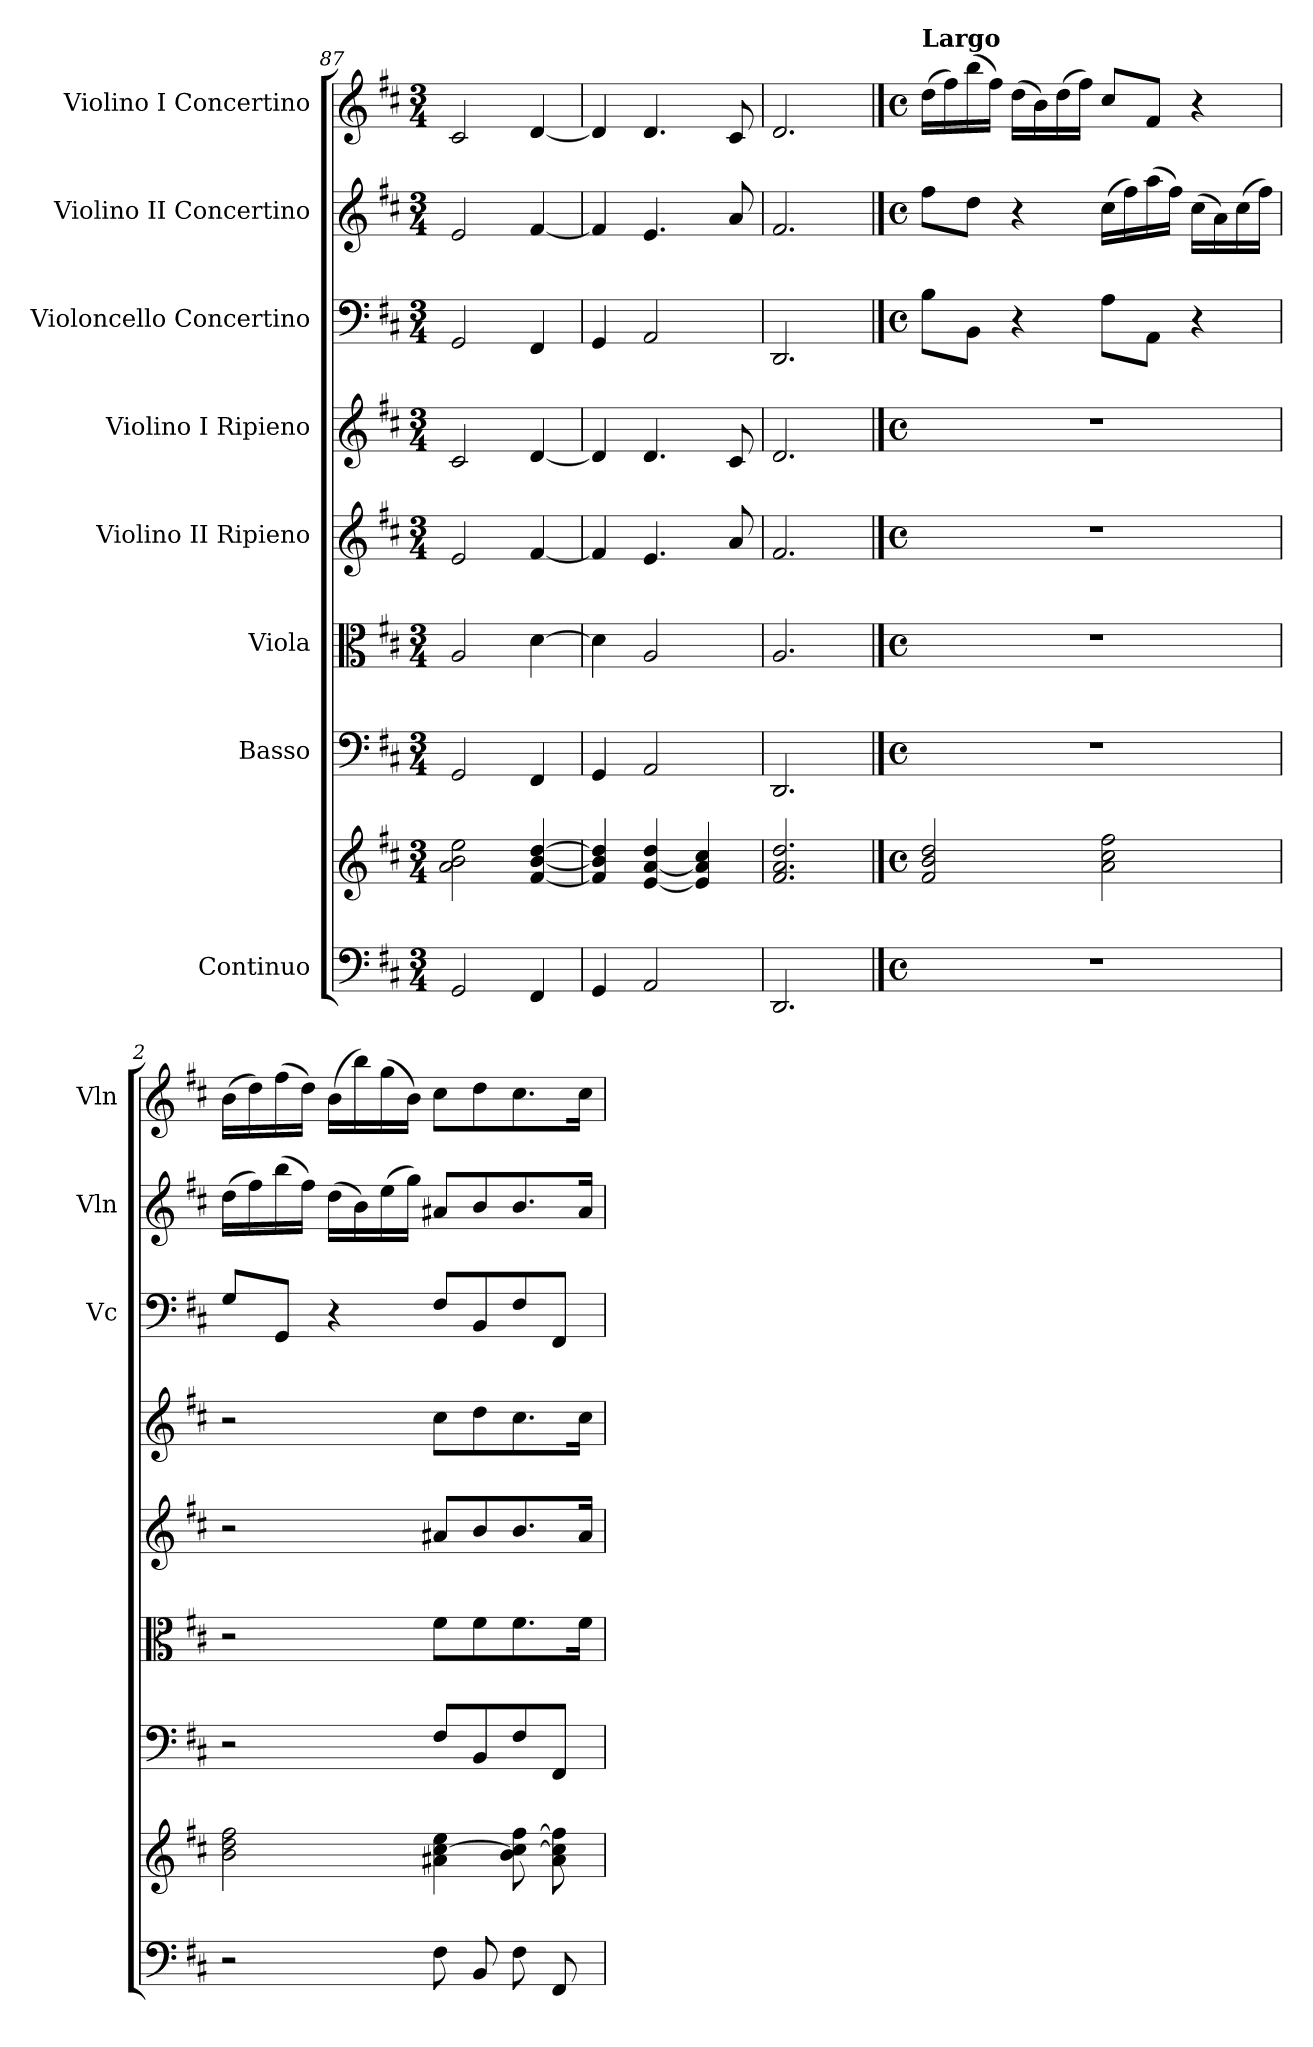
**kern	**kern	**kern	**kern	**kern	**kern	**kern	**kern	**kern
*part8	*part8	*part7	*part6	*part5	*part4	*part3	*part2	*part1
*staff9	*staff8	*staff7	*staff6	*staff5	*staff4	*staff3	*staff2	*staff1
*I"Continuo	*	*I"Basso	*I"Viola	*I"Violino II Ripieno	*I"Violino I Ripieno	*I"Violoncello Concertino	*I"Violino II Concertino	*I"Violino I Concertino
*	*	*	*	*	*	*I'Vc	*I'Vln	*I'Vln
*clefF4	*clefG2	*clefF4	*clefC3	*clefG2	*clefG2	*clefF4	*clefG2	*clefG2
*k[f#c#]	*k[f#c#]	*k[f#c#]	*k[f#c#]	*k[f#c#]	*k[f#c#]	*k[f#c#]	*k[f#c#]	*k[f#c#]
*M3/4	*M3/4	*M3/4	*M3/4	*M3/4	*M3/4	*M3/4	*M3/4	*M3/4
=87	=87	=87	=87	=87	=87	=87	=87	=87
2GG/	2a\ 2b\ 2ee\	2GG/	2A/	2e/	2c#/	2GG/	2e/	2c#/
4FF#/	[4f#/ [4b/ [4dd/	4FF#/	[4d\	[4f#/	[4d/	4FF#/	[4f#/	[4d/
=88	=88	=88	=88	=88	=88	=88	=88	=88
4GG/	4f#/] 4b/] 4dd/]	4GG/	4d\]	4f#/]	4d/]	4GG/	4f#/]	4d/]
2AA/	[4e/ [4a/ 4dd/	2AA/	2A/	4.e/	4.d/	2AA/	4.e/	4.d/
.	4e/] 4a/] 4cc#/	.	.	.	.	.	.	.
.	.	.	.	8a/	8c#/	.	8a/	8c#/
=89	=89	=89	=89	=89	=89	=89	=89	=89
2.DD/	2.f#/ 2.a/ 2.dd/	2.DD/	2.A/	2.f#/	2.d/	2.DD/	2.f#/	2.d/
!!LO:LB:g=z
==1	==1	==1	==1	==1	==1	==1	==1	==1
*M4/4	*M4/4	*M4/4	*M4/4	*M4/4	*M4/4	*M4/4	*M4/4	*M4/4
*met(c)	*met(c)	*met(c)	*met(c)	*met(c)	*met(c)	*met(c)	*met(c)	*met(c)
!	!	!	!	!	!	!	!	!LO:TX:a:B:t=Largo
1r	2f#/ 2b/ 2dd/	1r	1r	1r	1r	8B\L	8ff#\L	(>16dd\LL
.	.	.	.	.	.	.	.	16ff#\)
.	.	.	.	.	.	8BB\J	8dd\J	(>16bb\
.	.	.	.	.	.	.	.	16ff#\JJ)
.	.	.	.	.	.	4r	4r	(>16dd\LL
.	.	.	.	.	.	.	.	16b\)
.	.	.	.	.	.	.	.	(>16dd\
.	.	.	.	.	.	.	.	16ff#\JJ)
.	2a\ 2cc#\ 2ff#\	.	.	.	.	8A\L	(>16cc#\LL	8cc#/L
.	.	.	.	.	.	.	16ff#\)	.
.	.	.	.	.	.	8AA\J	(>16aa\	8f#/J
.	.	.	.	.	.	.	16ff#\JJ)	.
.	.	.	.	.	.	4r	(>16cc#\LL	4r
.	.	.	.	.	.	.	16a\)	.
.	.	.	.	.	.	.	(>16cc#\	.
.	.	.	.	.	.	.	16ff#\JJ)	.
=2	=2	=2	=2	=2	=2	=2	=2	=2
2r	2b\ 2dd\ 2ff#\	2r	2r	2r	2r	8G/L	(>16dd\LL	(>16b\LL
.	.	.	.	.	.	.	16ff#\)	16dd\)
.	.	.	.	.	.	8GG/J	(>16bb\	(>16ff#\
.	.	.	.	.	.	.	16ff#\JJ)	16dd\JJ)
.	.	.	.	.	.	4r	(>16dd\LL	(>16b\LL
.	.	.	.	.	.	.	16b\)	16bb\)
.	.	.	.	.	.	.	(>16ee\	(>16gg\
.	.	.	.	.	.	.	16gg\JJ)	16b\JJ)
8F#\	4a#X\ [4cc#\ 4ee\	8F#/L	8f#\L	8a#X/L	8cc#\L	8F#/L	8a#X/L	8cc#\L
8BB/	.	8BB/	8f#\	8b/	8dd\	8BB/	8b/	8dd\
8F#\	8b\ 8cc#\_ [8ff#\	8F#/	8.f#\	8.b/	8.cc#\	8F#/	8.b/	8.cc#\
8FF#/	8a#\ 8cc#\] 8ff#\]	8FF#/J	.	.	.	8FF#/J	.	.
.	.	.	16f#\Jk	16a#/Jk	16cc#\Jk	.	16a#/Jk	16cc#\Jk
=	=	=	=	=	=	=	=	=
*-	*-	*-	*-	*-	*-	*-	*-	*-
